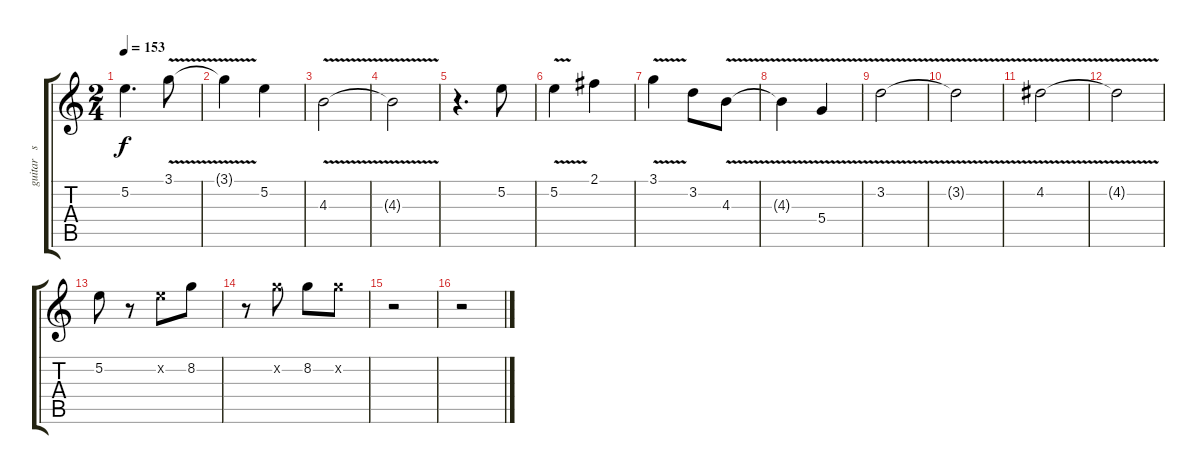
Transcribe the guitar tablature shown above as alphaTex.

\track ("guitar   solo    left" "guitar   s") {instrument overdrivenguitar}
\staff {score tabs}
\tuning (E4 B3 G3 D3 A2 E2) {hide}
\ts (2 4)
\tempo 153
\clef g2
\ks c
5.2.4{d dy f} 3.1{v}.8 |
3.1{t}.4 5.2.4 |
4.3{v}.2 |
4.3{t}.2 |
r.4{d} 5.2.8 |
5.2{v}.4 2.1.4 |
3.1{v}.4 3.2.8 4.3{v}.8 |
4.3{t}.4 5.4{v}.4 |
3.2{v}.2 |
3.2{t}.2 |
4.2{v}.2 |
4.2{t}.2 |
5.2.8 r.8 5.2{x}.8 8.2.8 |
r.8 8.2{x}.8 8.2.8 8.2{x}.8 |
r.2 |
r.2
